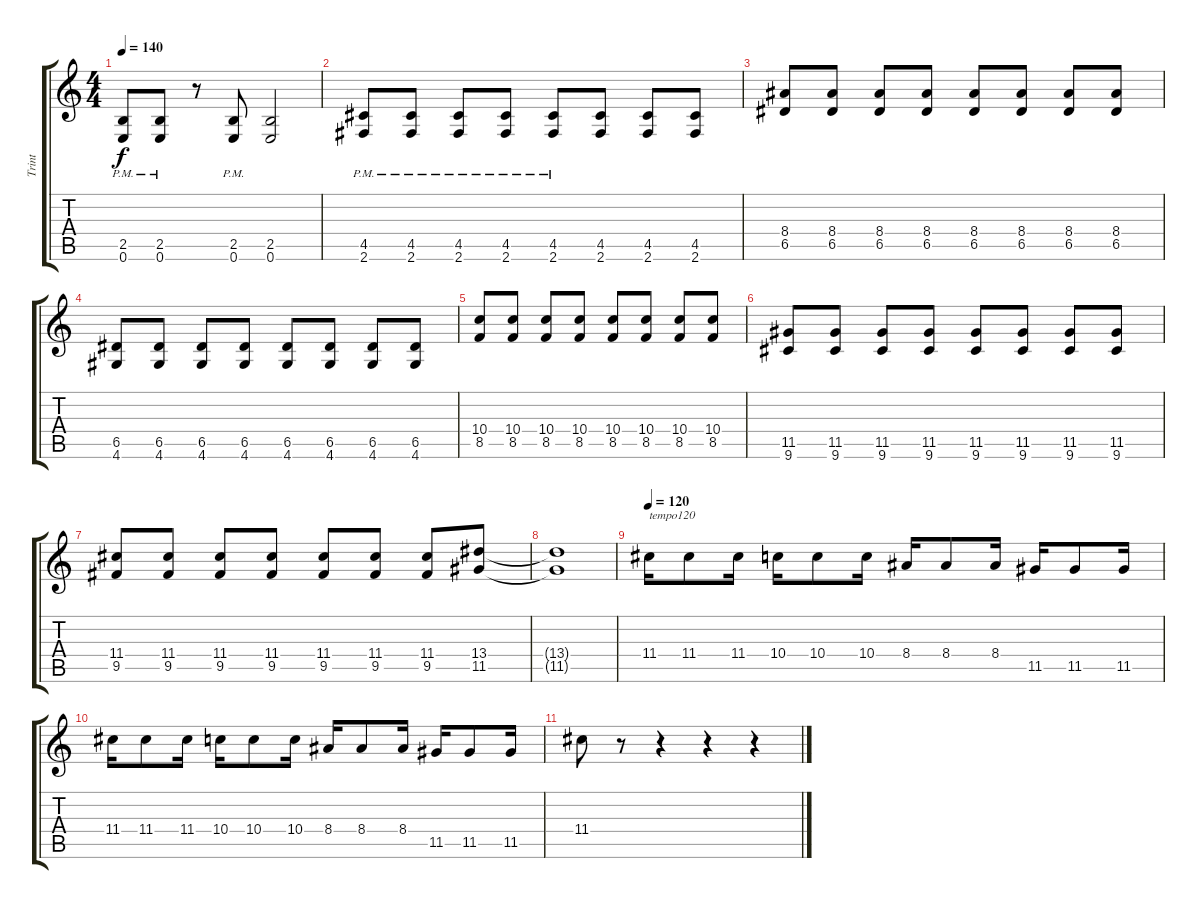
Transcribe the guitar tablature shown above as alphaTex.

\track ("Trint" "Trint") {instrument overdrivenguitar}
\staff {score tabs}
\tuning (E4 B3 G3 D3 A2 E2) {hide}
\ts (4 4)
\tempo 140
\clef g2
\ks c
(2.5{pm} 0.6{pm}).8{dy f} (2.5{pm} 0.6{pm}).8 r.8 (2.5{pm} 0.6{pm}).8 (2.5 0.6).2 |
(4.5{pm} 2.6{pm}).8 (4.5{pm} 2.6{pm}).8 (4.5 2.6{pm}).8 (4.5 2.6{pm}).8 (4.5 2.6{pm}).8 (4.5 2.6).8 (4.5 2.6).8 (4.5 2.6).8 |
(8.4 6.5).8 (8.4 6.5).8 (8.4 6.5).8 (8.4 6.5).8 (8.4 6.5).8 (8.4 6.5).8 (8.4 6.5).8 (8.4 6.5).8 |
(6.5 4.6).8 (6.5 4.6).8 (6.5 4.6).8 (6.5 4.6).8 (6.5 4.6).8 (6.5 4.6).8 (6.5 4.6).8 (6.5 4.6).8 |
(10.4 8.5).8 (10.4 8.5).8 (10.4 8.5).8 (10.4 8.5).8 (10.4 8.5).8 (10.4 8.5).8 (10.4 8.5).8 (10.4 8.5).8 |
(11.5 9.6).8 (11.5 9.6).8 (11.5 9.6).8 (11.5 9.6).8 (11.5 9.6).8 (11.5 9.6).8 (11.5 9.6).8 (11.5 9.6).8 |
(11.4 9.5).8 (11.4 9.5).8 (11.4 9.5).8 (11.4 9.5).8 (11.4 9.5).8 (11.4 9.5).8 (11.4 9.5).8 (13.4 11.5).8 |
(13.4{t} 11.5{t}).1 |
\tempo 120
11.4.16{txt "tempo120"} 11.4.8 11.4.16 10.4.16 10.4.8 10.4.16 8.4.16 8.4.8 8.4.16 11.5.16 11.5.8 11.5.16 |
11.4.16 11.4.8 11.4.16 10.4.16 10.4.8 10.4.16 8.4.16 8.4.8 8.4.16 11.5.16 11.5.8 11.5.16 |
11.4.8 r.8 r.4 r.4 r.4
